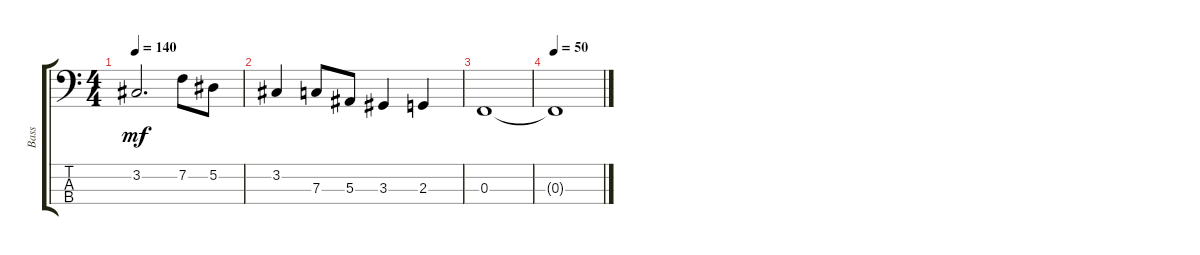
\track ("Bass" "Bass") {instrument electricbassfinger}
\staff {score tabs}
\tuning (Eb2 Bb1 F1 C1) {hide}
\ts (4 4)
\tempo 140
\clef f4
\ks c
3.2.2{d dy mf} 7.2.8 5.2.8 |
3.2.4 7.3.8 5.3.8 3.3.4 2.3.4 |
0.3.1 |
\tempo 50
0.3{t}.1
